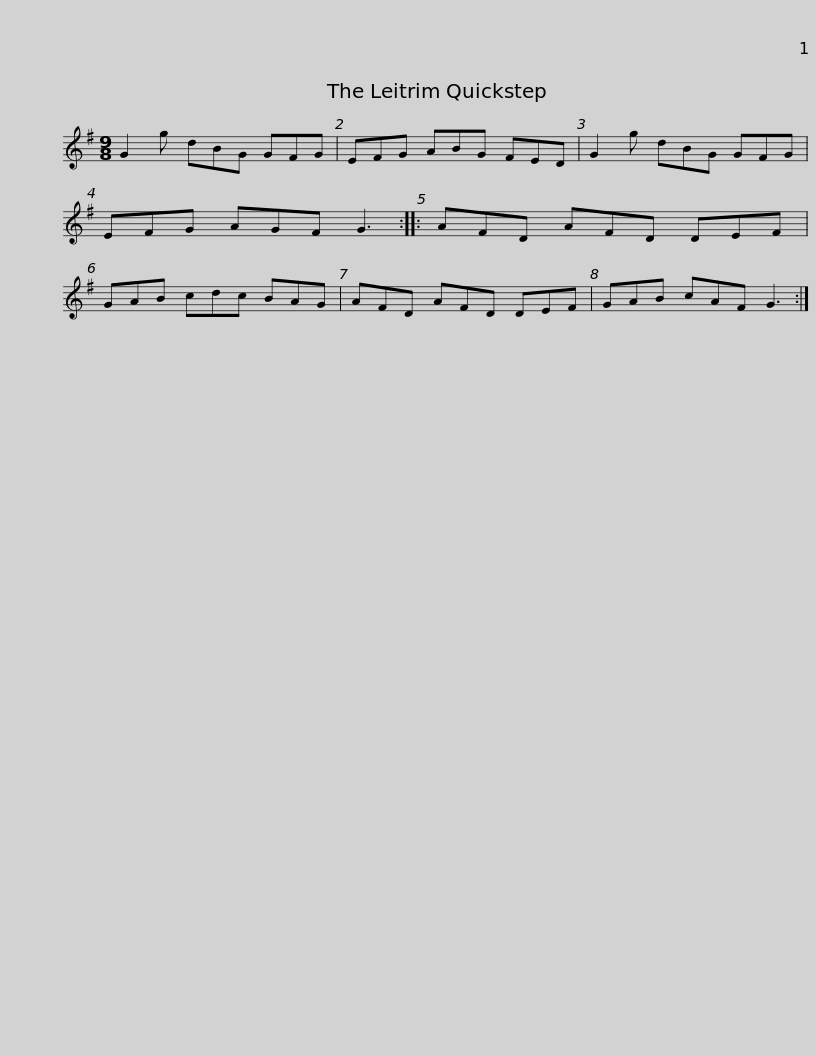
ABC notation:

X:1
L:1/8
M:9/8
I:linebreak $
K:G
V:1 treble
V:1
 G2 g dBG GFG | EFG ABG FED | G2 g dBG GFG | EFG AGF G3 :: AFD AFD DEF |$ %5
 GAB cdc BAG | AFD AFD DEF | GAB cAF G3 :| %8
